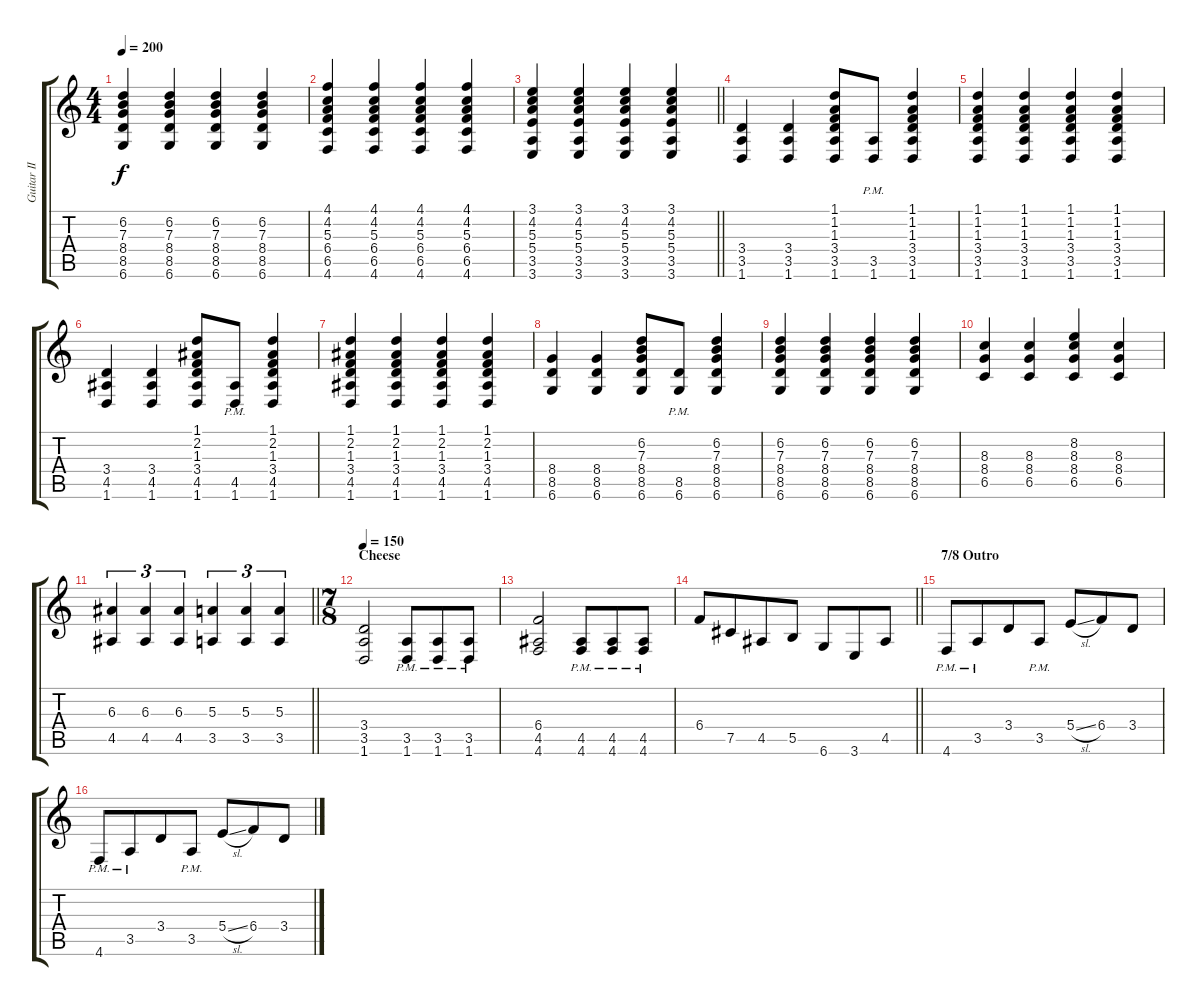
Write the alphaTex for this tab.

\track ("Guitar II" "Guitar II") {instrument distortionguitar}
\staff {score tabs}
\tuning (Db4 Ab3 E3 B2 Gb2 Db2) {hide}
\ts (4 4)
\tempo 200
\clef g2
\ks c
(6.2 7.3 8.4 8.5 6.6).4{dy f} (6.2 7.3 8.4 8.5 6.6).4 (6.2 7.3 8.4 8.5 6.6).4 (6.2 7.3 8.4 8.5 6.6).4 |
(4.1 4.2 5.3 6.4 6.5 4.6).4 (4.1 4.2 5.3 6.4 6.5 4.6).4 (4.1 4.2 5.3 6.4 6.5 4.6).4 (4.1 4.2 5.3 6.4 6.5 4.6).4 |
\barLineRight lightlight
(3.1 4.2 5.3 5.4 3.5 3.6).4 (3.1 4.2 5.3 5.4 3.5 3.6).4 (3.1 4.2 5.3 5.4 3.5 3.6).4 (3.1 4.2 5.3 5.4 3.5 3.6).4 |
(3.4 3.5 1.6).4 (3.4 3.5 1.6).4 (1.1 1.2 1.3 3.4 3.5 1.6).8 (3.5{pm} 1.6{pm}).8 (1.1 1.2 1.3 3.4 3.5 1.6).4 |
(1.1 1.2 1.3 3.4 3.5 1.6).4 (1.1 1.2 1.3 3.4 3.5 1.6).4 (1.1 1.2 1.3 3.4 3.5 1.6).4 (1.1 1.2 1.3 3.4 3.5 1.6).4 |
(3.4 4.5 1.6).4 (3.4 4.5 1.6).4 (1.1 2.2 1.3 3.4 4.5 1.6).8 (4.5{pm} 1.6{pm}).8 (1.1 2.2 1.3 3.4 4.5 1.6).4 |
(1.1 2.2 1.3 3.4 4.5 1.6).4 (1.1 2.2 1.3 3.4 4.5 1.6).4 (1.1 2.2 1.3 3.4 4.5 1.6).4 (1.1 2.2 1.3 3.4 4.5 1.6).4 |
(8.4 8.5 6.6).4 (8.4 8.5 6.6).4 (6.2 7.3 8.4 8.5 6.6).8 (8.5{pm} 6.6{pm}).8 (6.2 7.3 8.4 8.5 6.6).4 |
(6.2 7.3 8.4 8.5 6.6).4 (6.2 7.3 8.4 8.5 6.6).4 (6.2 7.3 8.4 8.5 6.6).4 (6.2 7.3 8.4 8.5 6.6).4 |
(8.3 8.4 6.5).4 (8.3 8.4 6.5).4 (8.2 8.3 8.4 6.5).4 (8.3 8.4 6.5).4 |
\barLineRight lightlight
(6.3 4.5).4{tu (3 2) volume 10} (6.3 4.5).4{tu (3 2)} (6.3 4.5).4{tu (3 2)} (5.3 3.5).4{tu (3 2)} (5.3 3.5).4{tu (3 2)} (5.3 3.5).4{tu (3 2)} |
\ts (7 8)
\section ("" "Cheese")
\tempo 150
(3.4 3.5 1.6).2{volume 12} (3.5{pm} 1.6{pm}).8 (3.5{pm} 1.6{pm}).8 (3.5{pm} 1.6{pm}).8 |
(6.4 4.5 4.6).2 (4.5{pm} 4.6{pm}).8 (4.5{pm} 4.6{pm}).8 (4.5{pm} 4.6{pm}).8 |
\barLineRight lightlight
6.4.8 7.5.8 4.5.8 5.5.8 6.6.8 3.6.8 4.5.8 |
\section ("" "7/8 Outro")
4.6{pm}.8 3.5{pm}.8 3.4.8 3.5{pm}.8 5.4{sl}.8 6.4.8 3.4.8 |
4.6{pm}.8 3.5{pm}.8 3.4.8 3.5{pm}.8 5.4{sl}.8 6.4.8 3.4.8
